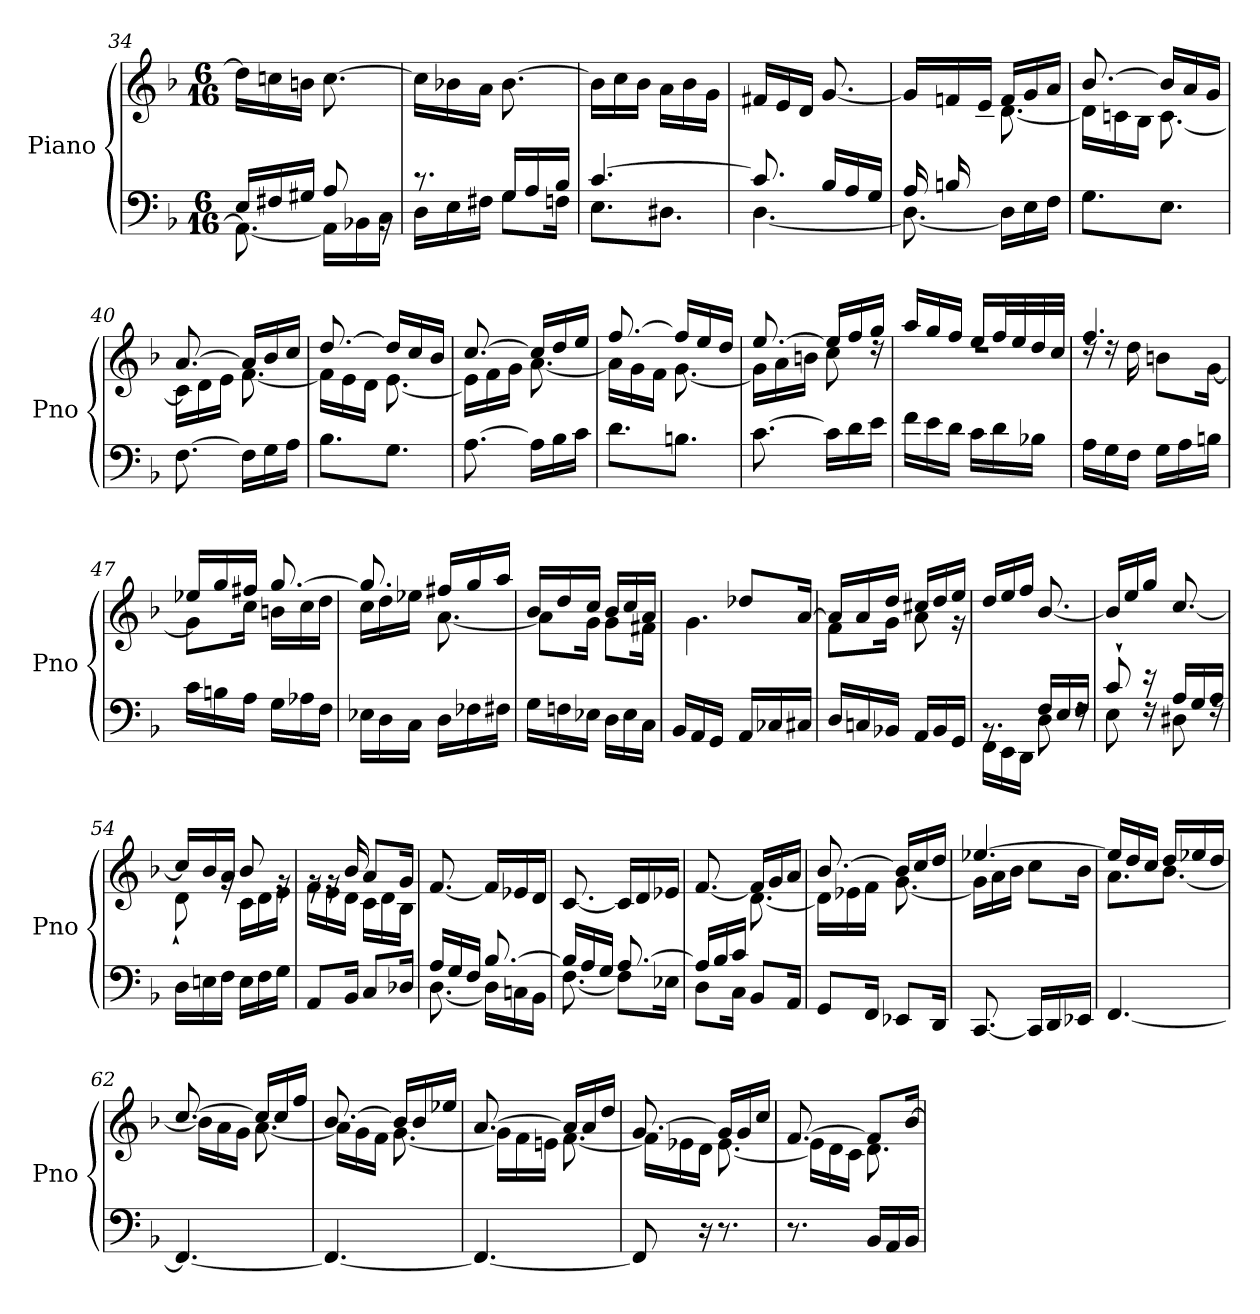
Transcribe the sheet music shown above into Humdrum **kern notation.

**kern	**kern
*part1	*part1
*staff2	*staff1
*I"Piano	*
*I'Pno	*
*clefF4	*clefG2
*k[b-]	*k[b-]
*M6/16	*M6/16
=34	=34
*^	*
16E/LL	8.AA\_	16dd\LL]
16F#X/	.	16ccn\
16G#X/JJ	.	16bn\JJ
8A/	16AA\LL]	[8.cc\
.	16BB-X\	.
16rBB	16C\JJ	.
=35	=35	=35
8.r	16D\LL	16cc\LL]
.	16E\	16b-X\
.	16F#X\JJ	16a\JJ
16G/LL	8G\L	[8.b-\
16A/	.	.
16B-/JJ	16Fn\Jk	.
=36	=36	=36
[4.c/	8.E\L	16b-\LL]
.	.	16cc\
.	.	16b-\JJ
.	8.D#Xi\J	16a\LL
.	.	16b-\
.	.	16g\JJ
=37	=37	=37
8.c/]	[4.D\	16f#X/LL
.	.	16e/
.	.	16d/JJ
16B-/LL	.	[8.g/
16A/	.	.
16G/JJ	.	.
!!LO:LB:g=z
=38	=38	=38
*	*	*^
16A/LL	8.D\_	16g/LL]	8ryy
16Bn/	.	16fn/	.
4ryy	.	16e/JJ	16c#X\JJ
.	16D\LL]	16f/LL	[8.d\
.	16E\	16g/	.
.	16F\JJ	16a/JJ	.
*v	*v	*	*
=39	=39	=39
8.G\L	[8.b-/	16d\LL]
.	.	16cn\
.	.	16B-\JJ
8.E\J	16b-/LL]	[8.c\
.	16a/	.
.	16g/JJ	.
=40	=40	=40
[8.F\	[8.a/	16c\LL]
.	.	16d\
.	.	16e\JJ
16F\LL]	16a/LL]	[8.f\
16G\	16b-/	.
16A\JJ	16cc/JJ	.
=41	=41	=41
8.B-\L	[8.dd/	16f\LL]
.	.	16e\
.	.	16d\JJ
8.G\J	16dd/LL]	[8.e\
.	16cc/	.
.	16b-/JJ	.
=42	=42	=42
[8.A\	[8.cc/	16e\LL]
.	.	16f\
.	.	16g\JJ
16A\LL]	16cc/LL]	[8.a\
16B-\	16dd/	.
16c\JJ	16ee/JJ	.
=43	=43	=43
8.d\L	[8.ff/	16a\LL]
.	.	16g\
.	.	16f\JJ
8.Bn\J	16ff/LL]	[8.g\
.	16ee/	.
.	16dd/JJ	.
!!LO:LB:g=z	!!
=44	=44	=44
[8.c\	[8.ee/	16g\LL]
.	.	16a\
.	.	16bn\JJ
16c\LL]	16ee/LL]	8cc\
16d\	16ff/	.
16e\JJ	16gg/JJ	16rdd
=45	=45	=45
16f\LL	16aa/LL	4.rdd
16e\	16gg/	.
16d\JJ	16ff/JJ	.
16c\LL	16ee/LL	.
16d\	32ff/L	.
.	32ee/	.
16B-X\JJ	32dd/	.
.	32cc/JJJ	.
=46	=46	=46
16A\LL	4.ff/	16rdd
16G\	.	16rdd
16F\JJ	.	16dd\
16G\LL	.	8bn\L
16A\	.	.
16Bn\JJ	.	[16g\Jk
=47	=47	=47
16c\LL	16ee-X/LL	8g\L]
16Bn\	16gg/	.
16A\JJ	16ff#X/JJ	16cc\Jk
16G\LL	[8.gg/	16bn\LL
16A-X\	.	16cc\
16F\JJ	.	16dd\JJ
=48	=48	=48
16E-X\LL	8.gg/]	16cc\LL
16D\	.	16dd\
16C\JJ	.	16ee-X\JJ
16D\LL	16ff#X/LL	[8.a\
16F-Xi\	16gg/	.
16F#X\JJ	16aa/JJ	.
!!LO:LB:g=z	!!
=49	=49	=49
16G\LL	16b-/LL	8a\L]
16Fn\	16dd/	.
16E-X\JJ	16cc/JJ	16g\Jk
16D\LL	16b-/LL	8g\L
16E-\	16cc/	.
16C\JJ	16a/JJ	16f#X\Jk
=50	=50	=50
16BB-/LL	8g/Lyy	4.g\
16AA/	.	.
16GG/JJ	16ee-X/Jk	.
16AA/LL	8dd-Xi/L	.
16C-Xi/	.	.
16C#X/JJ	[16a/Jk	.
=51	=51	=51
16D/LL	16a/LL]	8f\L
16Cn/	16a/	.
16BB-X/JJ	16dd/JJ	16g\Jk
16AA/LL	16cc#X/LL	8a\
16BB-/	16dd/	.
16GG/JJ	16ee/JJ	16r
*	*v	*v
=52	=52
*^	*
8.rBB	16FF\LL	16dd/LL
.	16EE\	16ee/
.	16DD\JJ	16ff/JJ
16F/LL	8D\	[8.b-/
16E/	.	.
16F/JJ	16rF	.
=53	=53	=53
8c`/	8E\	16b-/LL]
.	.	16ee/
16r	16rF	16gg/JJ
16A/LL	8D#Xi\	[8.cc/
16G/	.	.
16A/JJ	16rF	.
*v	*v	*
=54	=54
*	*^
16D\LL	16cc/LL]	8d`\
16En\	16b-/	.
16F\JJ	16a/JJ	16rg
16E\LL	8b-/	16c\LL
16F\	.	16d\
16G\JJ	16rg	16e\JJ
!!LO:LB:g=z	!!
=55	=55	=55
8AA/L	16rg	16f\LL
.	16rg	16e\
16BB-/Jk	16b-/	16d\JJ
8C/L	8a/L	16c\LL
.	.	16d\
16D-Xi/Jk	16g/Jk	16B-\JJ
*	*v	*v
=56	=56
*^	*
16A/LL	[8.D\	[8.f/
16G/	.	.
16F/JJ	.	.
[8.B-/	16D\LL]	16f/LL]
.	16Cn\	16e-X/
.	16BB-\JJ	16d/JJ
=57	=57	=57
16B-/LL]	[8.F\	[8.c/
16A/	.	.
16G/JJ	.	.
[8.A/	8F\L]	16c/LL]
.	.	16d/
.	16E-X\Jk	16e-X/JJ
=58	=58	=58
*	*^	*^
*	*	*	*	*^
8.ryy	16A/LL]	8D\L	[8.f/	8.ryy	8.ryy
.	16B-/	.	.	.	.
.	16c/JJ	16C\Jk	.	.	.
8.ryy	8BB-/L	8.ryy	16f/LL]	[8.d\	8.ryy
.	.	.	16g/	.	.
.	16AA/Jk	.	16a/JJ	.	.
*v	*v	*v	*	*	*
*	*	*v	*v
=59	=59	=59
8GG/L	[8.b-/	16d\LL]
.	.	16e-X\
16FF/Jk	.	16f\JJ
8EE-X/L	16b-/LL]	[8.g\
.	16cc/	.
16DD/Jk	16dd/JJ	.
=60	=60	=60
[8.CC/	[4.ee-X/	16g\LL]
.	.	16a\
.	.	16b-\JJ
16CC/LL]	.	8cc\L
16DD/	.	.
16EE-X/JJ	.	16b-\Jk
!!LO:LB:g=z	!!
=61	=61	=61
[4.FF/	16ee-/LL]	8.a\L
.	16dd/	.
.	16cc/JJ	.
.	16dd/LL	[8.b-\J
.	16ee-X/	.
.	16dd/JJ	.
=62	=62	=62
4.FF/_	[8.cc/	16b-\LL]
.	.	16a\
.	.	16g\JJ
.	16cc/LL]	[8.a\
.	16cc/	.
.	16ff/JJ	.
=63	=63	=63
4.FF/_	[8.b-/	16a\LL]
.	.	16g\
.	.	16f\JJ
.	16b-/LL]	[8.g\
.	16b-/	.
.	16ee-X/JJ	.
=64	=64	=64
4.FF/_	[8.a/	16g\LL]
.	.	16f\
.	.	16en\JJ
.	16a/LL]	[8.f\
.	16a/	.
.	16dd/JJ	.
=65	=65	=65
8FF/]	[8.g/	16f\LL]
.	.	16e-X\
16r	.	16d\JJ
8.r	16g/LL]	[8.e-\
.	16g/	.
.	16cc/JJ	.
=66	=66	=66
8.r	[8.f/	16e-\LL]
.	.	16d\
.	.	16c\JJ
16BB-/LL	8f/L]	8.d\
16AA/	.	.
16BB-/JJ	[16b-/Jk	.
*	*v	*v
=	=
*-	*-
